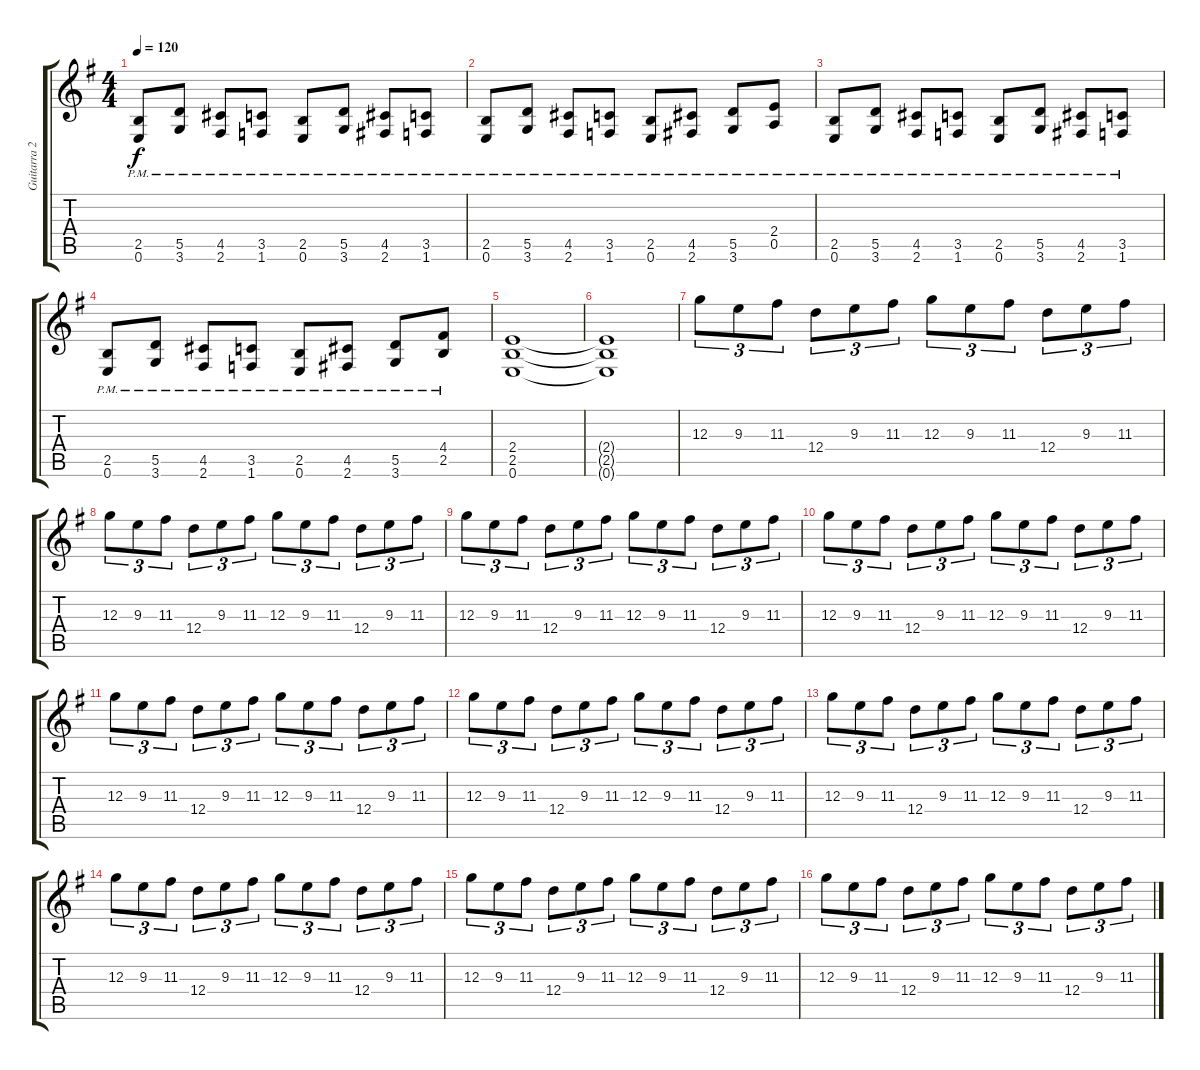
\track ("Guitarra 2" "Guitarra 2") {instrument overdrivenguitar}
\staff {score tabs}
\tuning (E4 B3 G3 D3 A2 E2) {hide}
\ts (4 4)
\tempo 120
\clef g2
\ks g
(2.5{pm} 0.6{pm}).8{dy f} (5.5{pm} 3.6{pm}).8 (4.5{pm} 2.6{pm}).8 (3.5{pm} 1.6{pm}).8 (2.5{pm} 0.6{pm}).8 (5.5{pm} 3.6{pm}).8 (4.5{pm} 2.6{pm}).8 (3.5{pm} 1.6{pm}).8 |
(2.5{pm} 0.6{pm}).8 (5.5{pm} 3.6{pm}).8 (4.5{pm} 2.6{pm}).8 (3.5{pm} 1.6{pm}).8 (2.5{pm} 0.6{pm}).8 (4.5{pm} 2.6{pm}).8 (5.5{pm} 3.6{pm}).8 (2.4{pm} 0.5{pm}).8 |
(2.5{pm} 0.6{pm}).8 (5.5{pm} 3.6{pm}).8 (4.5{pm} 2.6{pm}).8 (3.5{pm} 1.6{pm}).8 (2.5{pm} 0.6{pm}).8 (5.5{pm} 3.6{pm}).8 (4.5{pm} 2.6{pm}).8 (3.5{pm} 1.6{pm}).8 |
(2.5{pm} 0.6{pm}).8 (5.5{pm} 3.6{pm}).8 (4.5{pm} 2.6{pm}).8 (3.5{pm} 1.6{pm}).8 (2.5{pm} 0.6{pm}).8 (4.5{pm} 2.6{pm}).8 (5.5{pm} 3.6{pm}).8 (4.4{pm} 2.5{pm}).8 |
(2.4 2.5 0.6).1 |
(2.4{t} 2.5{t} 0.6{t}).1 |
12.3.8{tu (3 2)} 9.3.8{tu (3 2)} 11.3.8{tu (3 2)} 12.4.8{tu (3 2)} 9.3.8{tu (3 2)} 11.3.8{tu (3 2)} 12.3.8{tu (3 2)} 9.3.8{tu (3 2)} 11.3.8{tu (3 2)} 12.4.8{tu (3 2)} 9.3.8{tu (3 2)} 11.3.8{tu (3 2)} |
12.3.8{tu (3 2)} 9.3.8{tu (3 2)} 11.3.8{tu (3 2)} 12.4.8{tu (3 2)} 9.3.8{tu (3 2)} 11.3.8{tu (3 2)} 12.3.8{tu (3 2)} 9.3.8{tu (3 2)} 11.3.8{tu (3 2)} 12.4.8{tu (3 2)} 9.3.8{tu (3 2)} 11.3.8{tu (3 2)} |
12.3.8{tu (3 2)} 9.3.8{tu (3 2)} 11.3.8{tu (3 2)} 12.4.8{tu (3 2)} 9.3.8{tu (3 2)} 11.3.8{tu (3 2)} 12.3.8{tu (3 2)} 9.3.8{tu (3 2)} 11.3.8{tu (3 2)} 12.4.8{tu (3 2)} 9.3.8{tu (3 2)} 11.3.8{tu (3 2)} |
12.3.8{tu (3 2)} 9.3.8{tu (3 2)} 11.3.8{tu (3 2)} 12.4.8{tu (3 2)} 9.3.8{tu (3 2)} 11.3.8{tu (3 2)} 12.3.8{tu (3 2)} 9.3.8{tu (3 2)} 11.3.8{tu (3 2)} 12.4.8{tu (3 2)} 9.3.8{tu (3 2)} 11.3.8{tu (3 2)} |
12.3.8{tu (3 2)} 9.3.8{tu (3 2)} 11.3.8{tu (3 2)} 12.4.8{tu (3 2)} 9.3.8{tu (3 2)} 11.3.8{tu (3 2)} 12.3.8{tu (3 2)} 9.3.8{tu (3 2)} 11.3.8{tu (3 2)} 12.4.8{tu (3 2)} 9.3.8{tu (3 2)} 11.3.8{tu (3 2)} |
12.3.8{tu (3 2)} 9.3.8{tu (3 2)} 11.3.8{tu (3 2)} 12.4.8{tu (3 2)} 9.3.8{tu (3 2)} 11.3.8{tu (3 2)} 12.3.8{tu (3 2)} 9.3.8{tu (3 2)} 11.3.8{tu (3 2)} 12.4.8{tu (3 2)} 9.3.8{tu (3 2)} 11.3.8{tu (3 2)} |
12.3.8{tu (3 2)} 9.3.8{tu (3 2)} 11.3.8{tu (3 2)} 12.4.8{tu (3 2)} 9.3.8{tu (3 2)} 11.3.8{tu (3 2)} 12.3.8{tu (3 2)} 9.3.8{tu (3 2)} 11.3.8{tu (3 2)} 12.4.8{tu (3 2)} 9.3.8{tu (3 2)} 11.3.8{tu (3 2)} |
12.3.8{tu (3 2)} 9.3.8{tu (3 2)} 11.3.8{tu (3 2)} 12.4.8{tu (3 2)} 9.3.8{tu (3 2)} 11.3.8{tu (3 2)} 12.3.8{tu (3 2)} 9.3.8{tu (3 2)} 11.3.8{tu (3 2)} 12.4.8{tu (3 2)} 9.3.8{tu (3 2)} 11.3.8{tu (3 2)} |
12.3.8{tu (3 2)} 9.3.8{tu (3 2)} 11.3.8{tu (3 2)} 12.4.8{tu (3 2)} 9.3.8{tu (3 2)} 11.3.8{tu (3 2)} 12.3.8{tu (3 2)} 9.3.8{tu (3 2)} 11.3.8{tu (3 2)} 12.4.8{tu (3 2)} 9.3.8{tu (3 2)} 11.3.8{tu (3 2)} |
12.3.8{tu (3 2)} 9.3.8{tu (3 2)} 11.3.8{tu (3 2)} 12.4.8{tu (3 2)} 9.3.8{tu (3 2)} 11.3.8{tu (3 2)} 12.3.8{tu (3 2)} 9.3.8{tu (3 2)} 11.3.8{tu (3 2)} 12.4.8{tu (3 2)} 9.3.8{tu (3 2)} 11.3.8{tu (3 2)}
